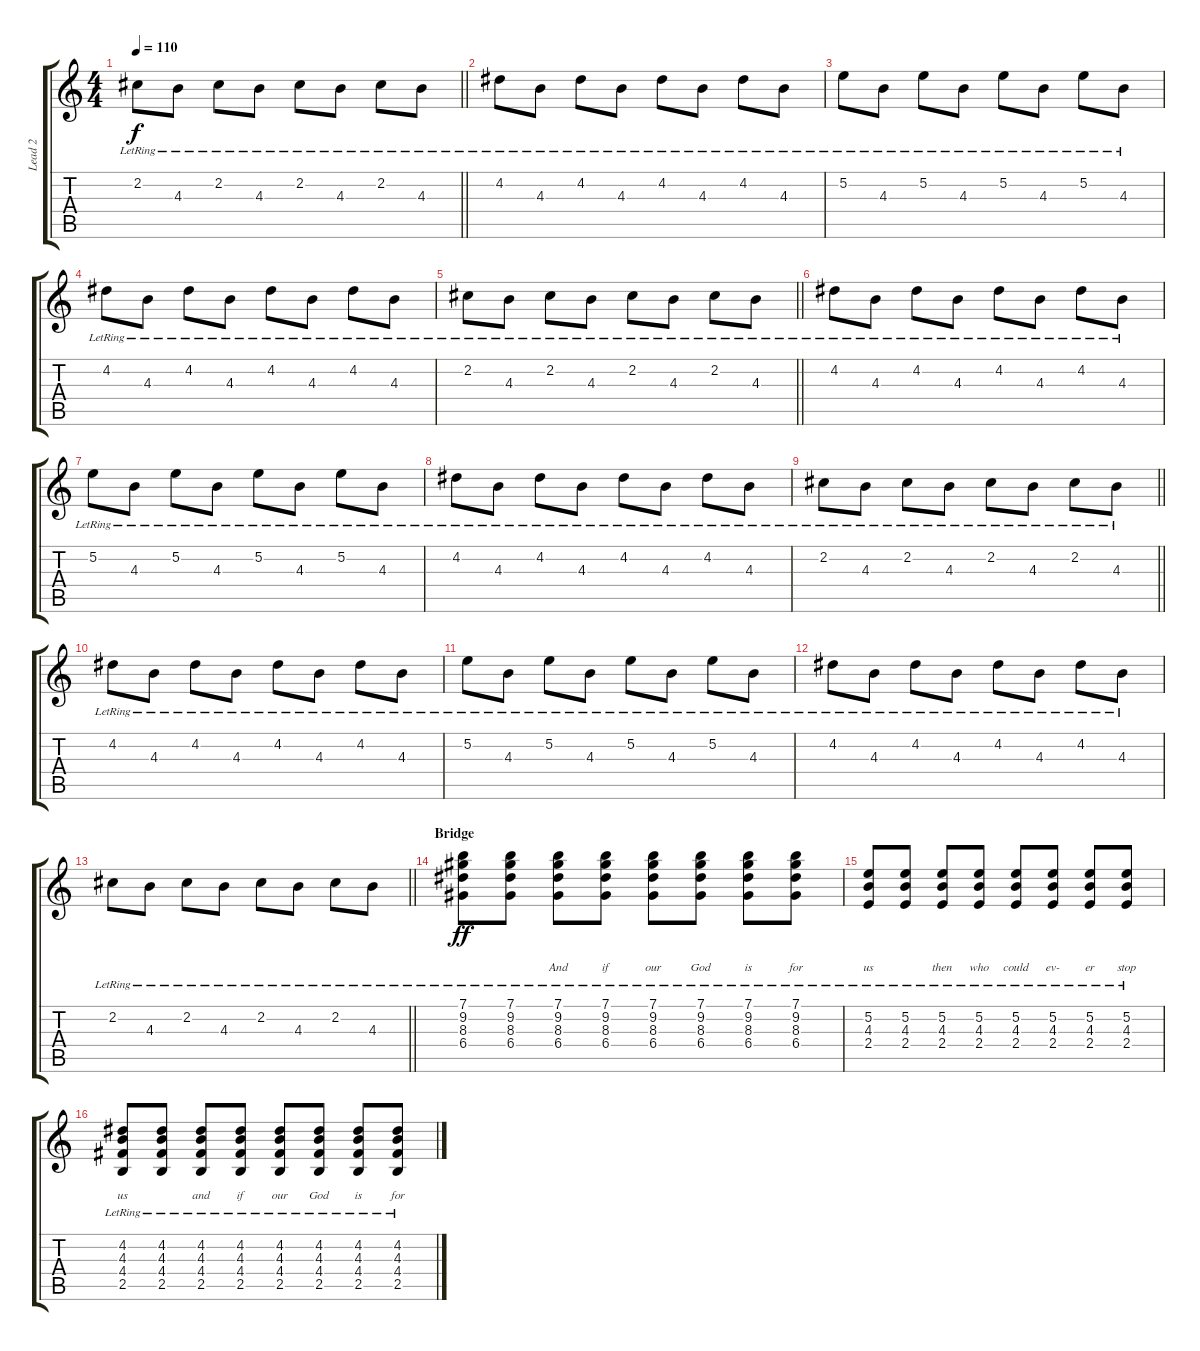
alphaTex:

\track ("Lead 2" "Lead 2") {instrument electricguitarjazz}
\staff {score tabs}
\tuning (E4 B3 G3 D3 A2 E2) {hide}
\ts (4 4)
\tempo 110
\clef g2
\barLineRight lightlight
\ks c
2.2{lr}.8{dy f} 4.3{lr}.8 2.2{lr}.8 4.3{lr}.8 2.2{lr}.8 4.3{lr}.8 2.2{lr}.8 4.3{lr}.8 |
4.2{lr}.8 4.3{lr}.8 4.2{lr}.8 4.3{lr}.8 4.2{lr}.8 4.3{lr}.8 4.2{lr}.8 4.3{lr}.8 |
5.2{lr}.8 4.3{lr}.8 5.2{lr}.8 4.3{lr}.8 5.2{lr}.8 4.3{lr}.8 5.2{lr}.8 4.3{lr}.8 |
4.2{lr}.8 4.3{lr}.8 4.2{lr}.8 4.3{lr}.8 4.2{lr}.8 4.3{lr}.8 4.2{lr}.8 4.3{lr}.8 |
\barLineRight lightlight
2.2{lr}.8 4.3{lr}.8 2.2{lr}.8 4.3{lr}.8 2.2{lr}.8 4.3{lr}.8 2.2{lr}.8 4.3{lr}.8 |
4.2{lr}.8 4.3{lr}.8 4.2{lr}.8 4.3{lr}.8 4.2{lr}.8 4.3{lr}.8 4.2{lr}.8 4.3{lr}.8 |
5.2{lr}.8 4.3{lr}.8 5.2{lr}.8 4.3{lr}.8 5.2{lr}.8 4.3{lr}.8 5.2{lr}.8 4.3{lr}.8 |
4.2{lr}.8 4.3{lr}.8 4.2{lr}.8 4.3{lr}.8 4.2{lr}.8 4.3{lr}.8 4.2{lr}.8 4.3{lr}.8 |
\barLineRight lightlight
2.2{lr}.8 4.3{lr}.8 2.2{lr}.8 4.3{lr}.8 2.2{lr}.8 4.3{lr}.8 2.2{lr}.8 4.3{lr}.8 |
4.2{lr}.8 4.3{lr}.8 4.2{lr}.8 4.3{lr}.8 4.2{lr}.8 4.3{lr}.8 4.2{lr}.8 4.3{lr}.8 |
5.2{lr}.8 4.3{lr}.8 5.2{lr}.8 4.3{lr}.8 5.2{lr}.8 4.3{lr}.8 5.2{lr}.8 4.3{lr}.8 |
4.2{lr}.8 4.3{lr}.8 4.2{lr}.8 4.3{lr}.8 4.2{lr}.8 4.3{lr}.8 4.2{lr}.8 4.3{lr}.8 |
\barLineRight lightlight
2.2{lr}.8 4.3{lr}.8 2.2{lr}.8 4.3{lr}.8 2.2{lr}.8 4.3{lr}.8 2.2{lr}.8 4.3{lr}.8 |
\section ("" "Bridge")
(7.1 9.2{lr} 8.3 6.4).8{lyrics (0 "") lyrics (1 "") lyrics (2 "") lyrics (3 "") lyrics (4 "") dy ff} (7.1 9.2{lr} 8.3 6.4).8{lyrics (0 "") lyrics (1 "") lyrics (2 "") lyrics (3 "") lyrics (4 "")} (7.1 9.2{lr} 8.3 6.4).8{lyrics (0 "") lyrics (1 "") lyrics (2 "") lyrics (3 "And") lyrics (4 "")} (7.1 9.2{lr} 8.3 6.4).8{lyrics (0 "") lyrics (1 "") lyrics (2 "") lyrics (3 "if") lyrics (4 "")} (7.1 9.2{lr} 8.3 6.4).8{lyrics (0 "") lyrics (1 "") lyrics (2 "") lyrics (3 "our") lyrics (4 "")} (7.1 9.2{lr} 8.3 6.4).8{lyrics (0 "") lyrics (1 "") lyrics (2 "") lyrics (3 "God") lyrics (4 "")} (7.1 9.2{lr} 8.3 6.4).8{lyrics (0 "") lyrics (1 "") lyrics (2 "") lyrics (3 "is") lyrics (4 "")} (7.1 9.2{lr} 8.3 6.4).8{lyrics (0 "") lyrics (1 "") lyrics (2 "") lyrics (3 "for") lyrics (4 "")} |
(5.2{lr} 4.3 2.4).8{lyrics (0 "") lyrics (1 "") lyrics (2 "") lyrics (3 "us") lyrics (4 "")} (5.2 4.3{lr} 2.4).8{lyrics (0 "") lyrics (1 "") lyrics (2 "") lyrics (3 "") lyrics (4 "")} (5.2{lr} 4.3 2.4).8{lyrics (0 "") lyrics (1 "") lyrics (2 "") lyrics (3 "then") lyrics (4 "")} (5.2 4.3{lr} 2.4).8{lyrics (0 "") lyrics (1 "") lyrics (2 "") lyrics (3 "who") lyrics (4 "")} (5.2{lr} 4.3 2.4).8{lyrics (0 "") lyrics (1 "") lyrics (2 "") lyrics (3 "could") lyrics (4 "")} (5.2 4.3{lr} 2.4).8{lyrics (0 "") lyrics (1 "") lyrics (2 "") lyrics (3 "ev-") lyrics (4 "")} (5.2{lr} 4.3 2.4).8{lyrics (0 "") lyrics (1 "") lyrics (2 "") lyrics (3 "er") lyrics (4 "")} (5.2 4.3{lr} 2.4).8{lyrics (0 "") lyrics (1 "") lyrics (2 "") lyrics (3 "stop") lyrics (4 "")} |
(4.2{lr} 4.3 4.4 2.5).8{lyrics (0 "") lyrics (1 "") lyrics (2 "") lyrics (3 "us") lyrics (4 "")} (4.2 4.3{lr} 4.4 2.5).8{lyrics (0 "") lyrics (1 "") lyrics (2 "") lyrics (3 "") lyrics (4 "")} (4.2{lr} 4.3 4.4 2.5).8{lyrics (0 "") lyrics (1 "") lyrics (2 "") lyrics (3 "and") lyrics (4 "")} (4.2 4.3{lr} 4.4 2.5).8{lyrics (0 "") lyrics (1 "") lyrics (2 "") lyrics (3 "if") lyrics (4 "")} (4.2{lr} 4.3 4.4 2.5).8{lyrics (0 "") lyrics (1 "") lyrics (2 "") lyrics (3 "our") lyrics (4 "")} (4.2 4.3{lr} 4.4 2.5).8{lyrics (0 "") lyrics (1 "") lyrics (2 "") lyrics (3 "God") lyrics (4 "")} (4.2{lr} 4.3 4.4 2.5).8{lyrics (0 "") lyrics (1 "") lyrics (2 "") lyrics (3 "is") lyrics (4 "")} (4.2 4.3{lr} 4.4 2.5).8{lyrics (0 "") lyrics (1 "") lyrics (2 "") lyrics (3 "for") lyrics (4 "")}
